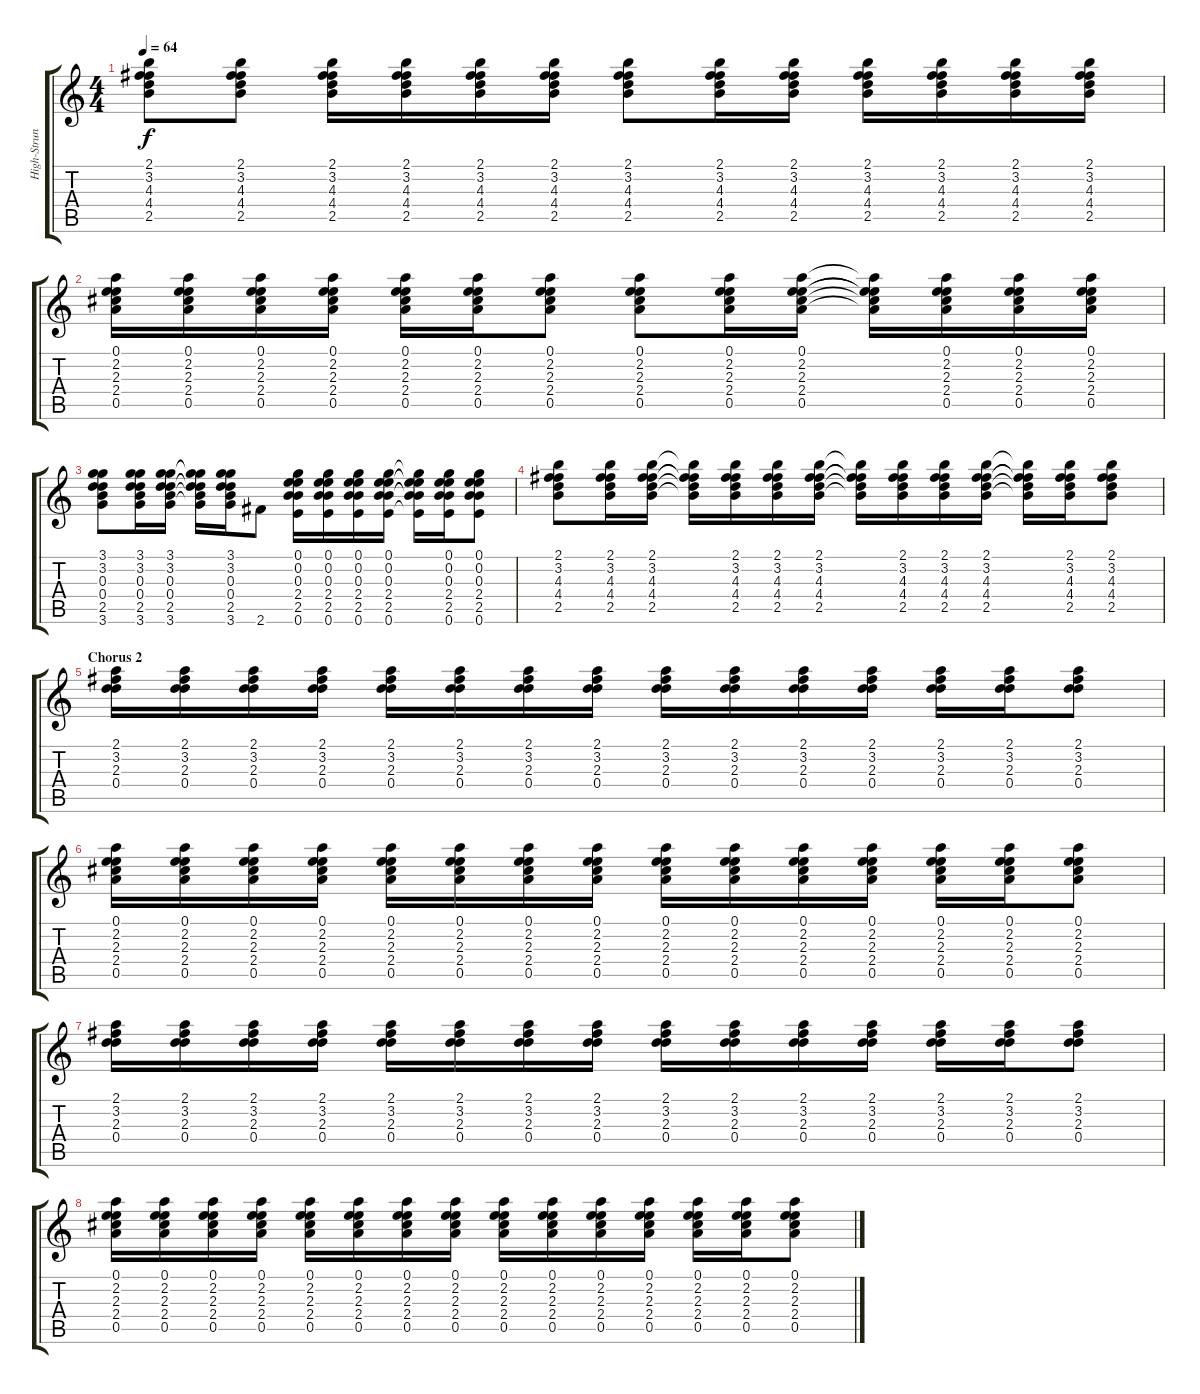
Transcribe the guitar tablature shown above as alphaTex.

\track ("High-Strung Acoustic" "High-Strun") {instrument electricguitarjazz}
\staff {score tabs}
\tuning (E4 B3 G4 D4 A3 E3) {hide}
\ts (4 4)
\tempo 64
\clef g2
\ks c
(2.1 3.2 4.3 4.4 2.5).8{dy f} (2.1 3.2 4.3 4.4 2.5).8 (2.1 3.2 4.3 4.4 2.5).16 (2.1 3.2 4.3 4.4 2.5).16 (2.1 3.2 4.3 4.4 2.5).16 (2.1 3.2 4.3 4.4 2.5).16 (2.1 3.2 4.3 4.4 2.5).8 (2.1 3.2 4.3 4.4 2.5).16 (2.1 3.2 4.3 4.4 2.5).16 (2.1 3.2 4.3 4.4 2.5).16 (2.1 3.2 4.3 4.4 2.5).16 (2.1 3.2 4.3 4.4 2.5).16 (2.1 3.2 4.3 4.4 2.5).16 |
(0.1 2.2 2.3 2.4 0.5).16 (0.1 2.2 2.3 2.4 0.5).16 (0.1 2.2 2.3 2.4 0.5).16 (0.1 2.2 2.3 2.4 0.5).16 (0.1 2.2 2.3 2.4 0.5).16 (0.1 2.2 2.3 2.4 0.5).16 (0.1 2.2 2.3 2.4 0.5).8 (0.1 2.2 2.3 2.4 0.5).8 (0.1 2.2 2.3 2.4 0.5).16 (0.1 2.2 2.3 2.4 0.5).16 (0.1{t} 2.2{t} 2.3{t} 2.4{t} 0.5{t}).16 (0.1 2.2 2.3 2.4 0.5).16 (0.1 2.2 2.3 2.4 0.5).16 (0.1 2.2 2.3 2.4 0.5).16 |
(3.1 3.2 0.3 0.4 2.5 3.6).8 (3.1 3.2 0.3 0.4 2.5 3.6).16 (3.1 3.2 0.3 0.4 2.5 3.6).16 (3.1{t} 3.2{t} 0.3{t} 0.4{t} 2.5{t} 3.6{t}).16 (3.1 3.2 0.3 0.4 2.5 3.6).16 2.6.8 (0.1 0.2 0.3 2.4 2.5 0.6).16 (0.1 0.2 0.3 2.4 2.5 0.6).16 (0.1 0.2 0.3 2.4 2.5 0.6).16 (0.1 0.2 0.3 2.4 2.5 0.6).16 (0.1{t} 0.2{t} 0.3{t} 2.4{t} 2.5{t} 0.6{t}).16 (0.1 0.2 0.3 2.4 2.5 0.6).16 (0.1 0.2 0.3 2.4 2.5 0.6).8 |
(2.1 3.2 4.3 4.4 2.5).8 (2.1 3.2 4.3 4.4 2.5).16 (2.1 3.2 4.3 4.4 2.5).16 (2.1{t} 3.2{t} 4.3{t} 4.4{t} 2.5{t}).16 (2.1 3.2 4.3 4.4 2.5).16 (2.1 3.2 4.3 4.4 2.5).16 (2.1 3.2 4.3 4.4 2.5).16 (2.1{t} 3.2{t} 4.3{t} 4.4{t} 2.5{t}).16 (2.1 3.2 4.3 4.4 2.5).16 (2.1 3.2 4.3 4.4 2.5).16 (2.1 3.2 4.3 4.4 2.5).16 (2.1{t} 3.2{t} 4.3{t} 4.4{t} 2.5{t}).16 (2.1 3.2 4.3 4.4 2.5).16 (2.1 3.2 4.3 4.4 2.5).8 |
\section ("" "Chorus 2")
(2.1 3.2 2.3 0.4).16 (2.1 3.2 2.3 0.4).16 (2.1 3.2 2.3 0.4).16 (2.1 3.2 2.3 0.4).16 (2.1 3.2 2.3 0.4).16 (2.1 3.2 2.3 0.4).16 (2.1 3.2 2.3 0.4).16 (2.1 3.2 2.3 0.4).16 (2.1 3.2 2.3 0.4).16 (2.1 3.2 2.3 0.4).16 (2.1 3.2 2.3 0.4).16 (2.1 3.2 2.3 0.4).16 (2.1 3.2 2.3 0.4).16 (2.1 3.2 2.3 0.4).16 (2.1 3.2 2.3 0.4).8 |
(0.1 2.2 2.3 2.4 0.5).16 (0.1 2.2 2.3 2.4 0.5).16 (0.1 2.2 2.3 2.4 0.5).16 (0.1 2.2 2.3 2.4 0.5).16 (0.1 2.2 2.3 2.4 0.5).16 (0.1 2.2 2.3 2.4 0.5).16 (0.1 2.2 2.3 2.4 0.5).16 (0.1 2.2 2.3 2.4 0.5).16 (0.1 2.2 2.3 2.4 0.5).16 (0.1 2.2 2.3 2.4 0.5).16 (0.1 2.2 2.3 2.4 0.5).16 (0.1 2.2 2.3 2.4 0.5).16 (0.1 2.2 2.3 2.4 0.5).16 (0.1 2.2 2.3 2.4 0.5).16 (0.1 2.2 2.3 2.4 0.5).8 |
(2.1 3.2 2.3 0.4).16 (2.1 3.2 2.3 0.4).16 (2.1 3.2 2.3 0.4).16 (2.1 3.2 2.3 0.4).16 (2.1 3.2 2.3 0.4).16 (2.1 3.2 2.3 0.4).16 (2.1 3.2 2.3 0.4).16 (2.1 3.2 2.3 0.4).16 (2.1 3.2 2.3 0.4).16 (2.1 3.2 2.3 0.4).16 (2.1 3.2 2.3 0.4).16 (2.1 3.2 2.3 0.4).16 (2.1 3.2 2.3 0.4).16 (2.1 3.2 2.3 0.4).16 (2.1 3.2 2.3 0.4).8 |
(0.1 2.2 2.3 2.4 0.5).16 (0.1 2.2 2.3 2.4 0.5).16 (0.1 2.2 2.3 2.4 0.5).16 (0.1 2.2 2.3 2.4 0.5).16 (0.1 2.2 2.3 2.4 0.5).16 (0.1 2.2 2.3 2.4 0.5).16 (0.1 2.2 2.3 2.4 0.5).16 (0.1 2.2 2.3 2.4 0.5).16 (0.1 2.2 2.3 2.4 0.5).16 (0.1 2.2 2.3 2.4 0.5).16 (0.1 2.2 2.3 2.4 0.5).16 (0.1 2.2 2.3 2.4 0.5).16 (0.1 2.2 2.3 2.4 0.5).16 (0.1 2.2 2.3 2.4 0.5).16 (0.1 2.2 2.3 2.4 0.5).8
